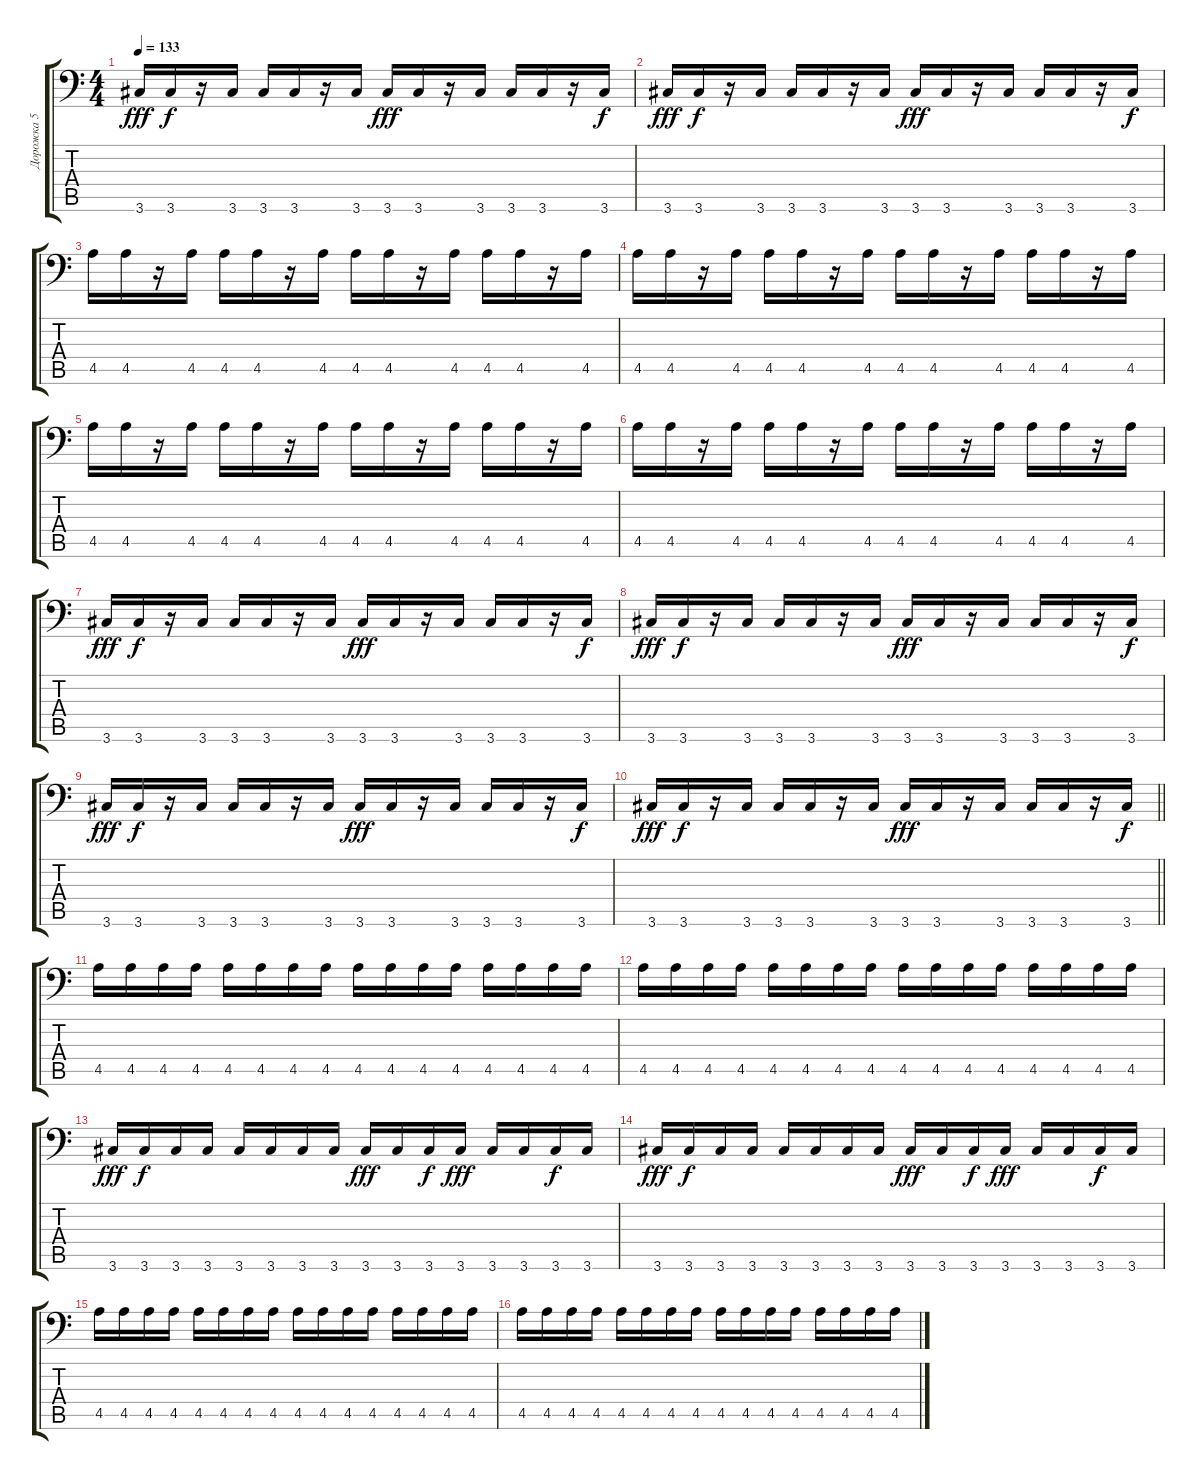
\track ("Дорожка 5" "Дорожка 5") {instrument distortionguitar}
\staff {score tabs}
\tuning (C4 G3 Eb3 Bb2 F2 Bb1) {hide}
\ts (4 4)
\tempo 133
\clef f4
\ks c
3.6.16{dy fff} 3.6.16{dy f} r.16 3.6.16 3.6.16 3.6.16 r.16 3.6.16 3.6.16{dy fff} 3.6.16 r.16 3.6.16 3.6.16 3.6.16 r.16 3.6.16{dy f} |
3.6.16{dy fff} 3.6.16{dy f} r.16 3.6.16 3.6.16 3.6.16 r.16 3.6.16 3.6.16{dy fff} 3.6.16 r.16 3.6.16 3.6.16 3.6.16 r.16 3.6.16{dy f} |
4.5.16 4.5.16 r.16 4.5.16 4.5.16 4.5.16 r.16 4.5.16 4.5.16 4.5.16 r.16 4.5.16 4.5.16 4.5.16 r.16 4.5.16 |
4.5.16 4.5.16 r.16 4.5.16 4.5.16 4.5.16 r.16 4.5.16 4.5.16 4.5.16 r.16 4.5.16 4.5.16 4.5.16 r.16 4.5.16 |
4.5.16 4.5.16 r.16 4.5.16 4.5.16 4.5.16 r.16 4.5.16 4.5.16 4.5.16 r.16 4.5.16 4.5.16 4.5.16 r.16 4.5.16 |
4.5.16 4.5.16 r.16 4.5.16 4.5.16 4.5.16 r.16 4.5.16 4.5.16 4.5.16 r.16 4.5.16 4.5.16 4.5.16 r.16 4.5.16 |
3.6.16{dy fff} 3.6.16{dy f} r.16 3.6.16 3.6.16 3.6.16 r.16 3.6.16 3.6.16{dy fff} 3.6.16 r.16 3.6.16 3.6.16 3.6.16 r.16 3.6.16{dy f} |
3.6.16{dy fff} 3.6.16{dy f} r.16 3.6.16 3.6.16 3.6.16 r.16 3.6.16 3.6.16{dy fff} 3.6.16 r.16 3.6.16 3.6.16 3.6.16 r.16 3.6.16{dy f} |
3.6.16{dy fff} 3.6.16{dy f} r.16 3.6.16 3.6.16 3.6.16 r.16 3.6.16 3.6.16{dy fff} 3.6.16 r.16 3.6.16 3.6.16 3.6.16 r.16 3.6.16{dy f} |
\barLineRight lightlight
3.6.16{dy fff} 3.6.16{dy f} r.16 3.6.16 3.6.16 3.6.16 r.16 3.6.16 3.6.16{dy fff} 3.6.16 r.16 3.6.16 3.6.16 3.6.16 r.16 3.6.16{dy f} |
4.5.16 4.5.16 4.5.16 4.5.16 4.5.16 4.5.16 4.5.16 4.5.16 4.5.16 4.5.16 4.5.16 4.5.16 4.5.16 4.5.16 4.5.16 4.5.16 |
4.5.16 4.5.16 4.5.16 4.5.16 4.5.16 4.5.16 4.5.16 4.5.16 4.5.16 4.5.16 4.5.16 4.5.16 4.5.16 4.5.16 4.5.16 4.5.16 |
3.6.16{dy fff} 3.6.16{dy f} 3.6.16 3.6.16 3.6.16 3.6.16 3.6.16 3.6.16 3.6.16{dy fff} 3.6.16 3.6.16{dy f} 3.6.16{dy fff} 3.6.16 3.6.16 3.6.16{dy f} 3.6.16 |
3.6.16{dy fff} 3.6.16{dy f} 3.6.16 3.6.16 3.6.16 3.6.16 3.6.16 3.6.16 3.6.16{dy fff} 3.6.16 3.6.16{dy f} 3.6.16{dy fff} 3.6.16 3.6.16 3.6.16{dy f} 3.6.16 |
4.5.16 4.5.16 4.5.16 4.5.16 4.5.16 4.5.16 4.5.16 4.5.16 4.5.16 4.5.16 4.5.16 4.5.16 4.5.16 4.5.16 4.5.16 4.5.16 |
4.5.16 4.5.16 4.5.16 4.5.16 4.5.16 4.5.16 4.5.16 4.5.16 4.5.16 4.5.16 4.5.16 4.5.16 4.5.16 4.5.16 4.5.16 4.5.16
